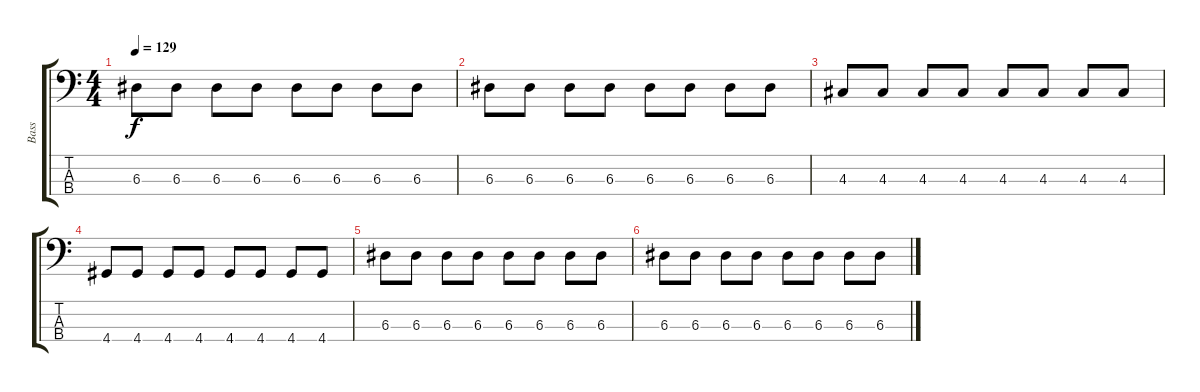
\track ("Bass" "Bass") {instrument electricbasspick}
\staff {score tabs}
\tuning (G2 D2 A1 E1) {hide}
\ts (4 4)
\tempo 129
\clef f4
\ks c
6.3.8{dy f} 6.3.8 6.3.8 6.3.8 6.3.8 6.3.8 6.3.8 6.3.8 |
6.3.8 6.3.8 6.3.8 6.3.8 6.3.8 6.3.8 6.3.8 6.3.8 |
4.3.8 4.3.8 4.3.8 4.3.8 4.3.8 4.3.8 4.3.8 4.3.8 |
4.4.8 4.4.8 4.4.8 4.4.8 4.4.8 4.4.8 4.4.8 4.4.8 |
6.3.8 6.3.8 6.3.8 6.3.8 6.3.8 6.3.8 6.3.8 6.3.8 |
6.3.8 6.3.8 6.3.8 6.3.8 6.3.8 6.3.8 6.3.8 6.3.8
